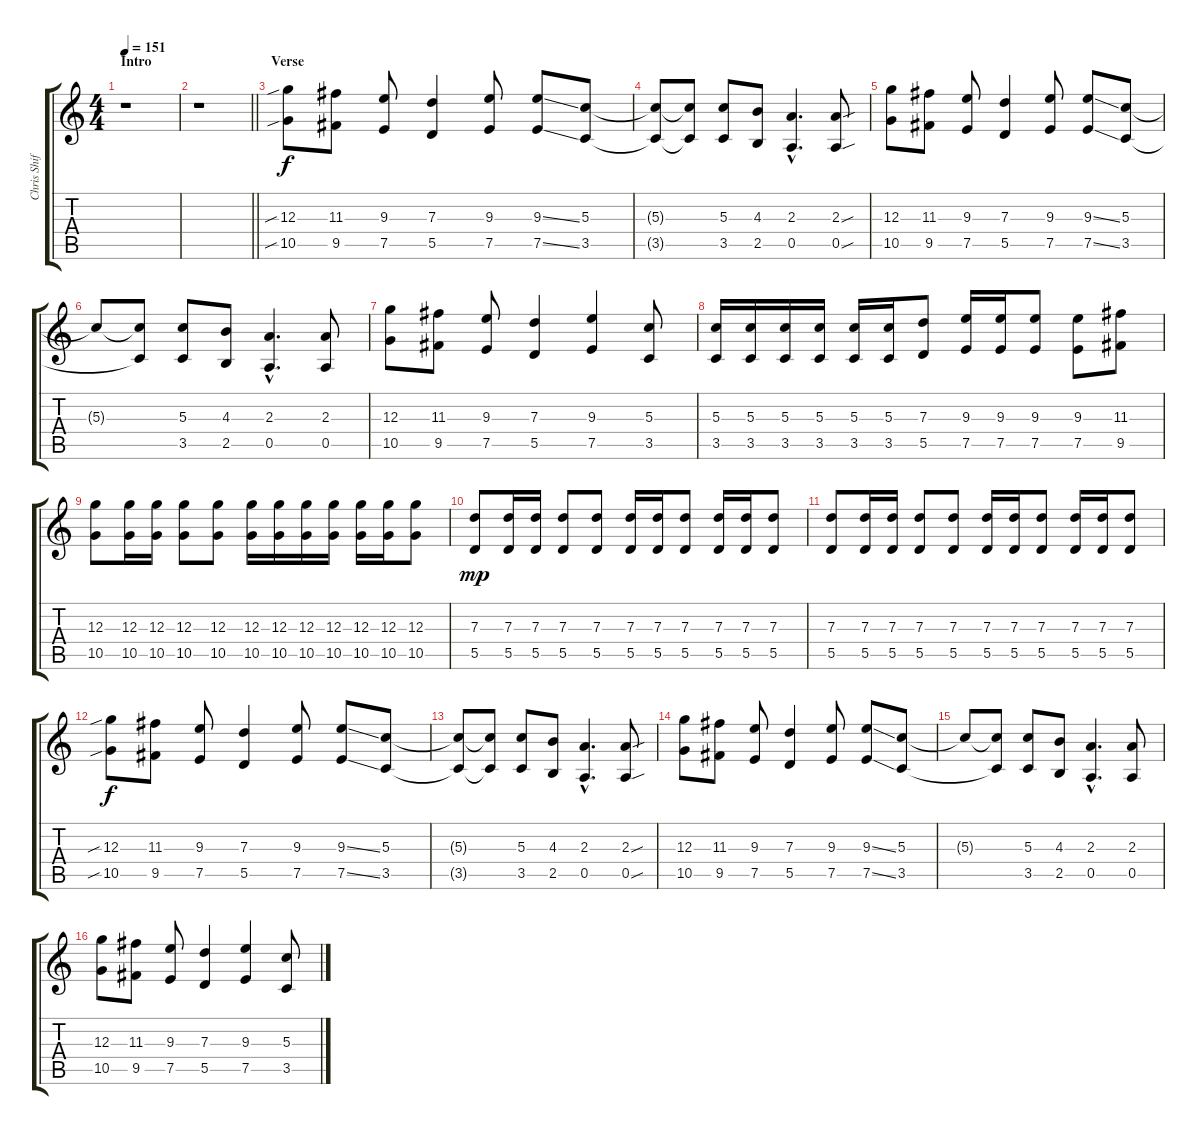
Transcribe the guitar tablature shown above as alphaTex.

\track ("Chris Shiflett" "Chris Shif") {instrument overdrivenguitar}
\staff {score tabs}
\tuning (E4 B3 G3 D3 A2 E2) {hide}
\ts (4 4)
\section ("" "Intro")
\tempo 151
\clef g2
\ks c
r.1{dy f instrument overdrivenguitar} |
\barLineRight lightlight
r.1 |
\section ("" "Verse")
(12.3{sib} 10.5{sib}).8 (11.3 9.5).8 (9.3 7.5).8 (7.3 5.5).4 (9.3 7.5).8 (9.3{ss} 7.5{ss}).8 (5.3 3.5).8 |
(5.3{t} 3.5{t}).8 (5.3{t} 3.5{t}).8 (5.3 3.5).8 (4.3 2.5).8 (2.3{hac} 0.5{hac}).4{d} (2.3{sou} 0.5{sou}).8 |
(12.3 10.5).8 (11.3 9.5).8 (9.3 7.5).8 (7.3 5.5).4 (9.3 7.5).8 (9.3{ss} 7.5{ss}).8 (5.3 3.5).8 |
5.3{t}.8 (5.3{t} 3.5{t}).8 (5.3 3.5).8 (4.3 2.5).8 (2.3{hac} 0.5{hac}).4{d} (2.3 0.5).8 |
(12.3 10.5).8 (11.3 9.5).8 (9.3 7.5).8 (7.3 5.5).4 (9.3 7.5).4 (5.3 3.5).8 |
(5.3 3.5).16 (5.3 3.5).16 (5.3 3.5).16 (5.3 3.5).16 (5.3 3.5).16 (5.3 3.5).16 (7.3 5.5).8 (9.3 7.5).16 (9.3 7.5).16 (9.3 7.5).8 (9.3 7.5).8 (11.3 9.5).8 |
(12.3 10.5).8 (12.3 10.5).16 (12.3 10.5).16 (12.3 10.5).8 (12.3 10.5).8 (12.3 10.5).16 (12.3 10.5).16 (12.3 10.5).16 (12.3 10.5).16 (12.3 10.5).16 (12.3 10.5).16 (12.3 10.5).8 |
(7.3 5.5).8{dy mp} (7.3 5.5).16 (7.3 5.5).16 (7.3 5.5).8 (7.3 5.5).8 (7.3 5.5).16 (7.3 5.5).16 (7.3 5.5).8 (7.3 5.5).16 (7.3 5.5).16 (7.3 5.5).8 |
(7.3 5.5).8 (7.3 5.5).16 (7.3 5.5).16 (7.3 5.5).8 (7.3 5.5).8 (7.3 5.5).16 (7.3 5.5).16 (7.3 5.5).8 (7.3 5.5).16 (7.3 5.5).16 (7.3 5.5).8 |
(12.3{sib} 10.5{sib}).8{dy f} (11.3 9.5).8 (9.3 7.5).8 (7.3 5.5).4 (9.3 7.5).8 (9.3{ss} 7.5{ss}).8 (5.3 3.5).8 |
(5.3{t} 3.5{t}).8 (5.3{t} 3.5{t}).8 (5.3 3.5).8 (4.3 2.5).8 (2.3{hac} 0.5{hac}).4{d} (2.3{sou} 0.5{sou}).8 |
(12.3 10.5).8 (11.3 9.5).8 (9.3 7.5).8 (7.3 5.5).4 (9.3 7.5).8 (9.3{ss} 7.5{ss}).8 (5.3 3.5).8 |
5.3{t}.8 (5.3{t} 3.5{t}).8 (5.3 3.5).8 (4.3 2.5).8 (2.3{hac} 0.5{hac}).4{d} (2.3 0.5).8 |
(12.3 10.5).8 (11.3 9.5).8 (9.3 7.5).8 (7.3 5.5).4 (9.3 7.5).4 (5.3 3.5).8
